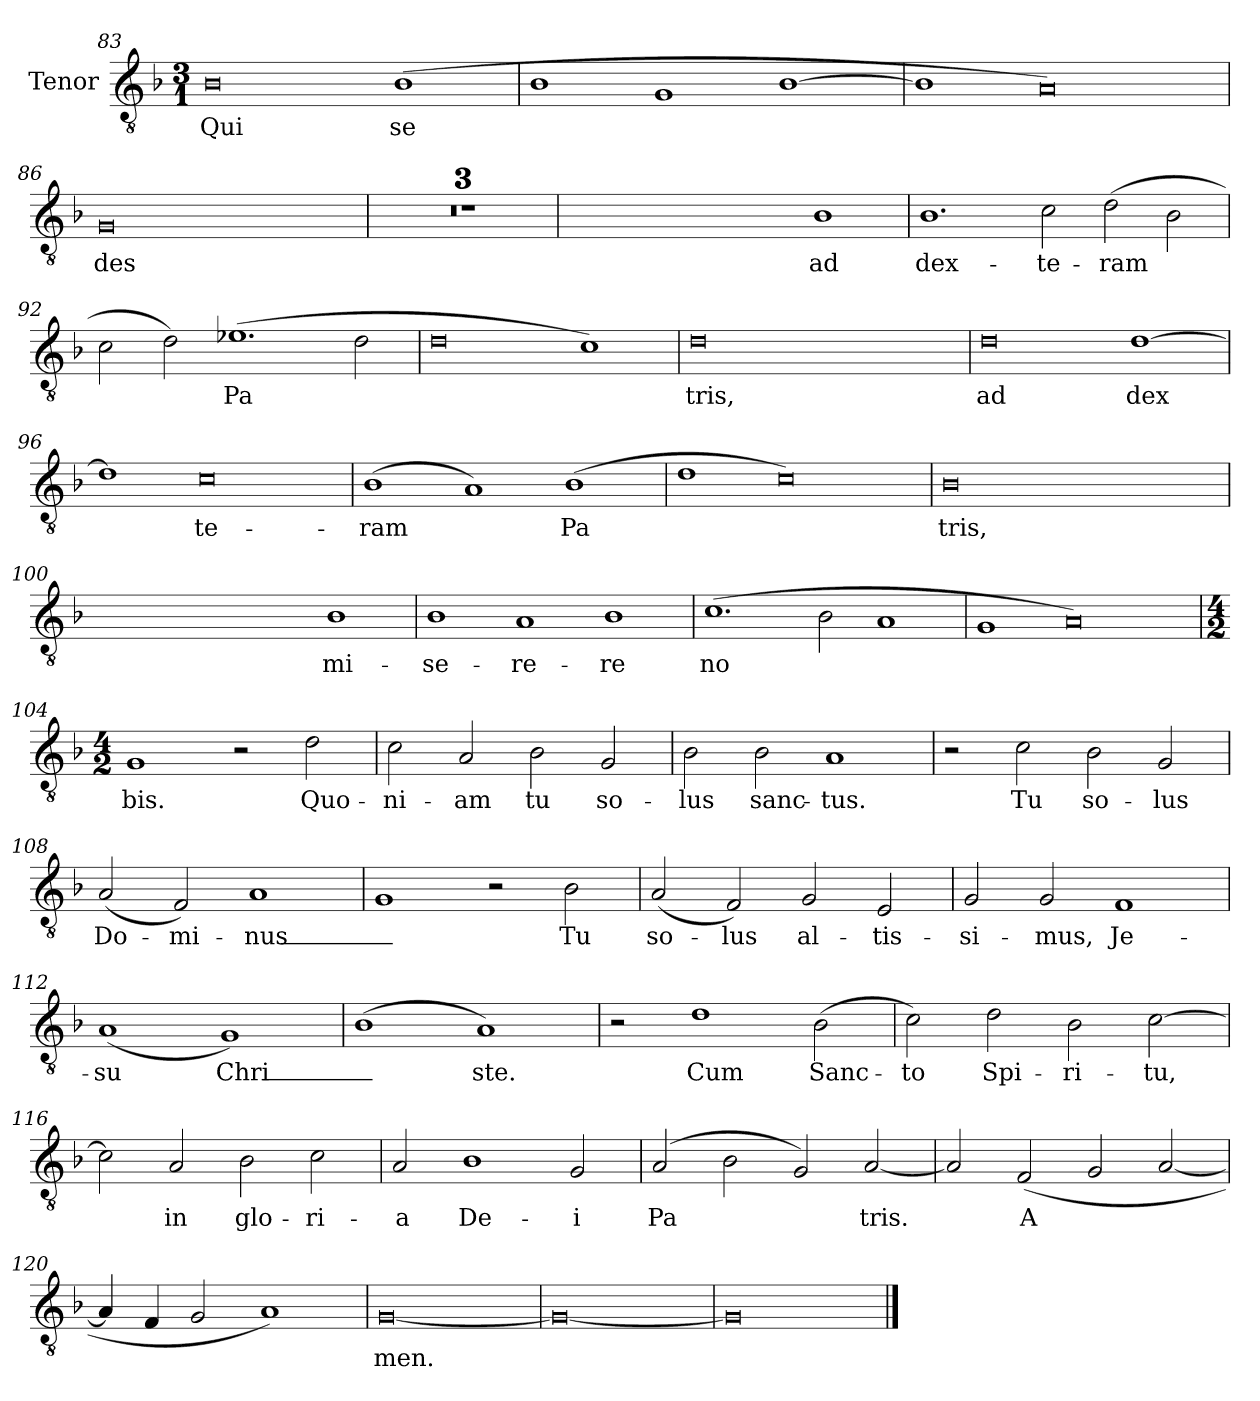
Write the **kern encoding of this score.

**kern	**text
*part1	*part1
*staff1	*staff1
*I"Tenor	*
*I'T	*
!!LO:LB:g=z
*clefGv2	*
*k[b-]	*
*M3/1	*
=83	=83
!	!LO:LY:b
0B-	Qui
!	!LO:LY:b
(1B-	se
=84	=84
1B-	.
1G	.
[1B-	.
=85	=85
1B-]	.
0A)	.
=86	=86
!	!LO:LY:b
0G	des
2ryy	.
2ryy	.
=87	=87
0.r	.
!!LO:LB:g=z
=88	=88
0.r	.
=89	=89
0.r	.
!!LO:LB:g=z
=90	=90
2ryy	.
2ryy	.
2ryy	.
2ryy	.
!	!LO:LY:b
1B-	ad
=91	=91
!	!LO:LY:b
1.B-	dex-
!	!LO:LY:b
2c\	te-
!	!LO:LY:b
(2d\	ram
2B-\	.
=92	=92
2c\	.
2d\)	.
!	!LO:LY:b
(1.e-X	Pa
2d\	.
=93	=93
0d	.
1c)	.
!!LO:LB:g=z
=94	=94
!	!LO:LY:b
0d	tris,
2ryy	.
2ryy	.
=95	=95
!	!LO:LY:b
0d	ad
!	!LO:LY:b
[1d	dex
=96	=96
1d]	.
!	!LO:LY:b
0c	te-
!!LO:LB:g=z
=97	=97
!	!LO:LY:b
(1B-	ram
1A)	.
!	!LO:LY:b
(1B-	Pa
=98	=98
1d	.
0c)	.
=99	=99
!	!LO:LY:b
0B-	tris,
2ryy	.
2ryy	.
=100	=100
2ryy	.
2ryy	.
2ryy	.
2ryy	.
!	!LO:LY:b
1B-	mi-
!!LO:LB:g=z
=101	=101
!	!LO:LY:b
1B-	se-
!	!LO:LY:b
1A	re-
!	!LO:LY:b
1B-	re
=102	=102
!	!LO:LY:b
(1.c	no
2B-\	.
1A	.
=103	=103
1G	.
0A)	.
!!LO:LB:g=z
=104	=104
*M4/2	*
!	!LO:LY:b
1G	bis.
2r	.
!	!LO:LY:b
2d\	Quo-
=105	=105
!	!LO:LY:b
2c\	ni-
!	!LO:LY:b
2A/	am
!	!LO:LY:b
2B-\	tu
!	!LO:LY:b
2G/	so-
=106	=106
!	!LO:LY:b
2B-\	lus
!	!LO:LY:b
2B-\	sanc-
!	!LO:LY:b
1A	tus.
=107	=107
2r	.
!	!LO:LY:b
2c\	Tu
!	!LO:LY:b
2B-\	so-
!	!LO:LY:b
2G/	lus
=108	=108
!	!LO:LY:b
(2A/	Do-
!	!LO:LY:b
2F/)	mi-
!	!LO:LY:b
1A	nus_-
!!LO:LB:g=z
=109	=109
!	!LO:LY:b
1G	_
2r	.
!	!LO:LY:b
2B-\	Tu
=110	=110
!	!LO:LY:b
(2A/	so-
!	!LO:LY:b
2F/)	lus
!	!LO:LY:b
2G/	al-
!	!LO:LY:b
2E/	tis-
=111	=111
!	!LO:LY:b
2G/	si-
!	!LO:LY:b
2G/	mus,
!	!LO:LY:b
1F	Je-
=112	=112
!	!LO:LY:b
(1A	su
!	!LO:LY:b
1G)	Chri_-
!!LO:LB:g=z
=113	=113
!	!LO:LY:b
(1B-	_-
!	!LO:LY:b
1A)	ste.
=114	=114
2r	.
!	!LO:LY:b
1d	Cum
!	!LO:LY:b
(2B-\	Sanc-
=115	=115
!	!LO:LY:b
2c\)	to
!	!LO:LY:b
2d\	Spi-
!	!LO:LY:b
2B-\	ri-
!	!LO:LY:b
[2c\	tu,
=116	=116
2c\]	.
!	!LO:LY:b
2A/	in
!	!LO:LY:b
2B-\	glo-
!	!LO:LY:b
2c\	ri-
=117	=117
!	!LO:LY:b
2A/	a
!	!LO:LY:b
1B-	De-
!	!LO:LY:b
2G/	i
!!LO:LB:g=z
=118	=118
!	!LO:LY:b
(2A/	Pa
2B-\	.
2G/)	.
!	!LO:LY:b
[2A/	tris.
=119	=119
2A/]	.
!	!LO:LY:b
(2F/	A
2G/	.
[2A/	.
=120	=120
4A/]	.
4F/	.
2G/	.
1A)	.
=121	=121
!	!LO:LY:b
[0G	men.
=122	=122
0G_	.
=123	=123
0G]	.
==	==
*-	*-
